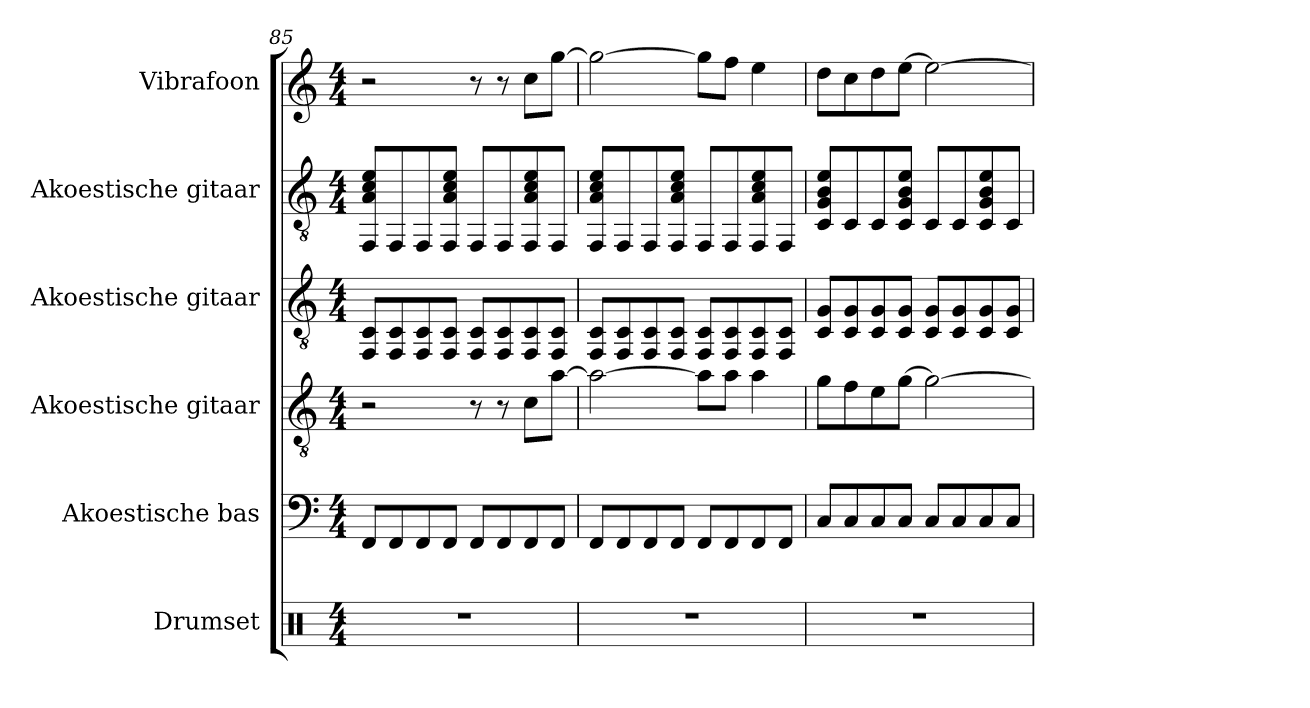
**kern	**kern	**kern	**kern	**kern	**kern
*part6	*part5	*part4	*part3	*part2	*part1
*staff6	*staff5	*staff4	*staff3	*staff2	*staff1
*I"Drumset	*I"Akoestische bas	*I"Akoestische gitaar	*I"Akoestische gitaar	*I"Akoestische gitaar	*I"Vibrafoon
*I'Drs.	*I'Bas	*	*	*	*I'Vib.
*clefX	*clefF4	*clefGv2	*clefGv2	*clefGv2	*clefG2
*	*ITrd7c12	*	*	*	*
*k[]	*k[]	*k[]	*k[]	*k[]	*k[]
*M4/4	*M4/4	*M4/4	*M4/4	*M4/4	*M4/4
=85	=85	=85	=85	=85	=85
1r	8FFF/L	2r	8FF/ 8C/L	8FF/ 8A/ 8c/ 8e/L	2r
.	8FFF/	.	8FF/ 8C/	8FF/	.
.	8FFF/	.	8FF/ 8C/	8FF/	.
.	8FFF/J	.	8FF/ 8C/J	8FF/ 8A/ 8c/ 8e/J	.
.	8FFF/L	8r	8FF/ 8C/L	8FF/L	8r
.	8FFF/	8r	8FF/ 8C/	8FF/	8r
.	8FFF/	8c\L	8FF/ 8C/	8FF/ 8A/ 8c/ 8e/	8cc\L
.	8FFF/J	[8a\J	8FF/ 8C/J	8FF/J	[8gg\J
!!LO:PB:g=z
=86	=86	=86	=86	=86	=86
1r	8FFF/L	2a\_	8FF/ 8C/L	8FF/ 8A/ 8c/ 8e/L	2gg\_
.	8FFF/	.	8FF/ 8C/	8FF/	.
.	8FFF/	.	8FF/ 8C/	8FF/	.
.	8FFF/J	.	8FF/ 8C/J	8FF/ 8A/ 8c/ 8e/J	.
.	8FFF/L	8a\L]	8FF/ 8C/L	8FF/L	8gg\L]
.	8FFF/	8a\J	8FF/ 8C/	8FF/	8ff\J
.	8FFF/	4a\	8FF/ 8C/	8FF/ 8A/ 8c/ 8e/	4ee\
.	8FFF/J	.	8FF/ 8C/J	8FF/J	.
=87	=87	=87	=87	=87	=87
1r	8CC/L	8g\L	8C/ 8G/L	8C/ 8G/ 8B/ 8e/L	8dd\L
.	8CC/	8f\	8C/ 8G/	8C/	8cc\
.	8CC/	8e\	8C/ 8G/	8C/	8dd\
.	8CC/J	[8g\J	8C/ 8G/J	8C/ 8G/ 8B/ 8e/J	[8ee\J
.	8CC/L	2g\_	8C/ 8G/L	8C/L	2ee\_
.	8CC/	.	8C/ 8G/	8C/	.
.	8CC/	.	8C/ 8G/	8C/ 8G/ 8B/ 8e/	.
.	8CC/J	.	8C/ 8G/J	8C/J	.
=	=	=	=	=	=
*-	*-	*-	*-	*-	*-
